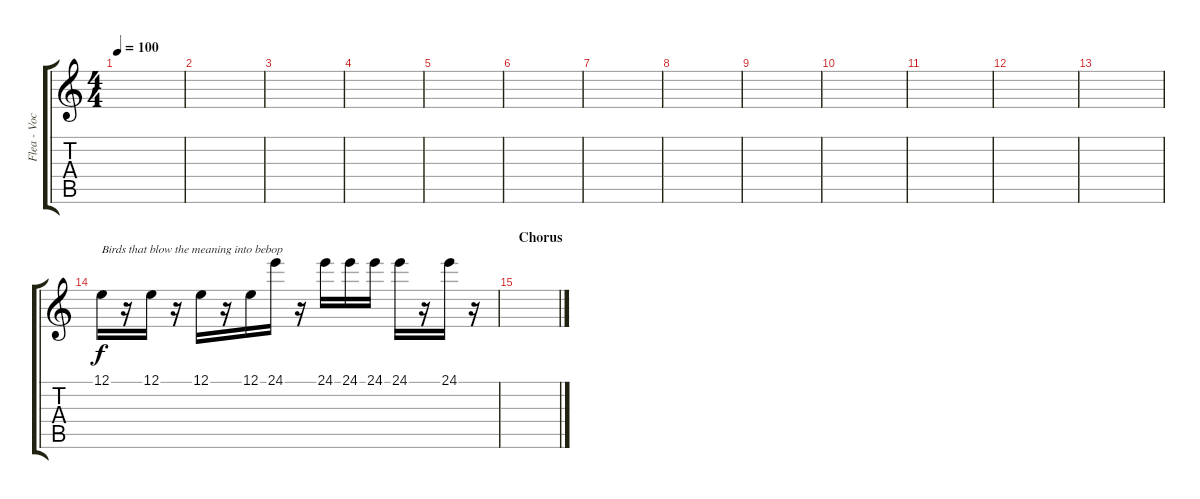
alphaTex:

\track ("Flea - Vocals" "Flea - Voc") {instrument trumpet}
\staff {score tabs}
\tuning (E4 B3 G3 D3 A2 E2) {hide}
\ts (4 4)
\tempo 100
\clef g2
\ks c
|
|
|
|
|
|
|
|
|
|
|
|
|
12.1.16{txt "Birds that blow the meaning into bebop "} r.16 12.1.16 r.16 12.1.16 r.16 12.1.16 24.1.16 r.16 24.1.16 24.1.16 24.1.16 24.1.16 r.16 24.1.16 r.16 |
\section ("" "Chorus")
